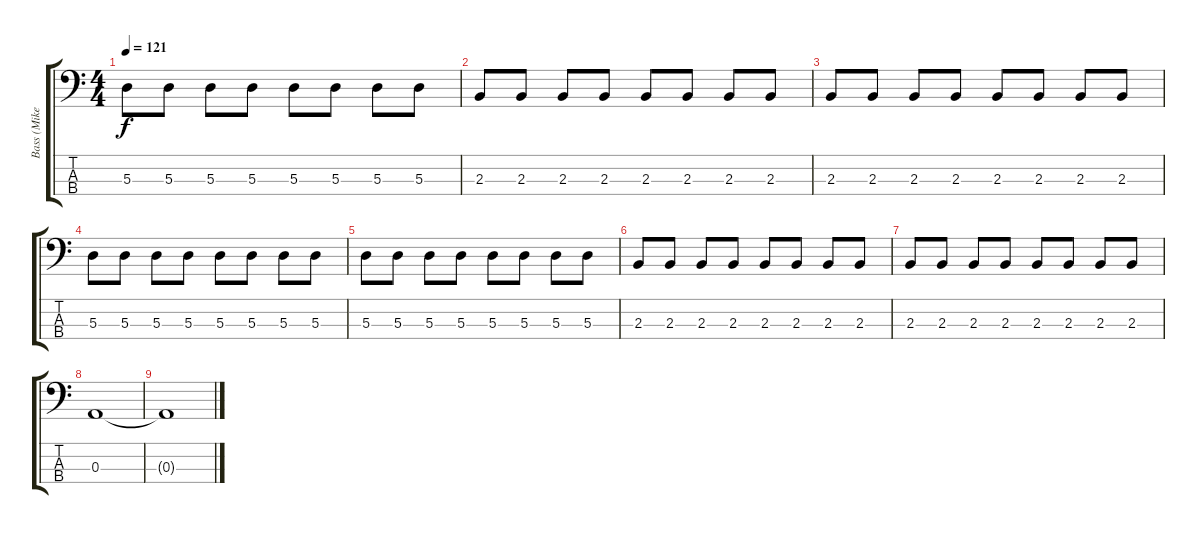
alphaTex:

\track ("Bass (Mike Dirnt)" "Bass (Mike") {instrument electricbassfinger}
\staff {score tabs}
\tuning (G2 D2 A1 D1) {hide}
\ts (4 4)
\tempo 121
\clef f4
\ks c
5.3.8{dy f} 5.3.8 5.3.8 5.3.8 5.3.8 5.3.8 5.3.8 5.3.8 |
2.3.8 2.3.8 2.3.8 2.3.8 2.3.8 2.3.8 2.3.8 2.3.8 |
2.3.8 2.3.8 2.3.8 2.3.8 2.3.8 2.3.8 2.3.8 2.3.8 |
5.3.8 5.3.8 5.3.8 5.3.8 5.3.8 5.3.8 5.3.8 5.3.8 |
5.3.8 5.3.8 5.3.8 5.3.8 5.3.8 5.3.8 5.3.8 5.3.8 |
2.3.8 2.3.8 2.3.8 2.3.8 2.3.8 2.3.8 2.3.8 2.3.8 |
2.3.8 2.3.8 2.3.8 2.3.8 2.3.8 2.3.8 2.3.8 2.3.8 |
0.3.1 |
0.3{t}.1
